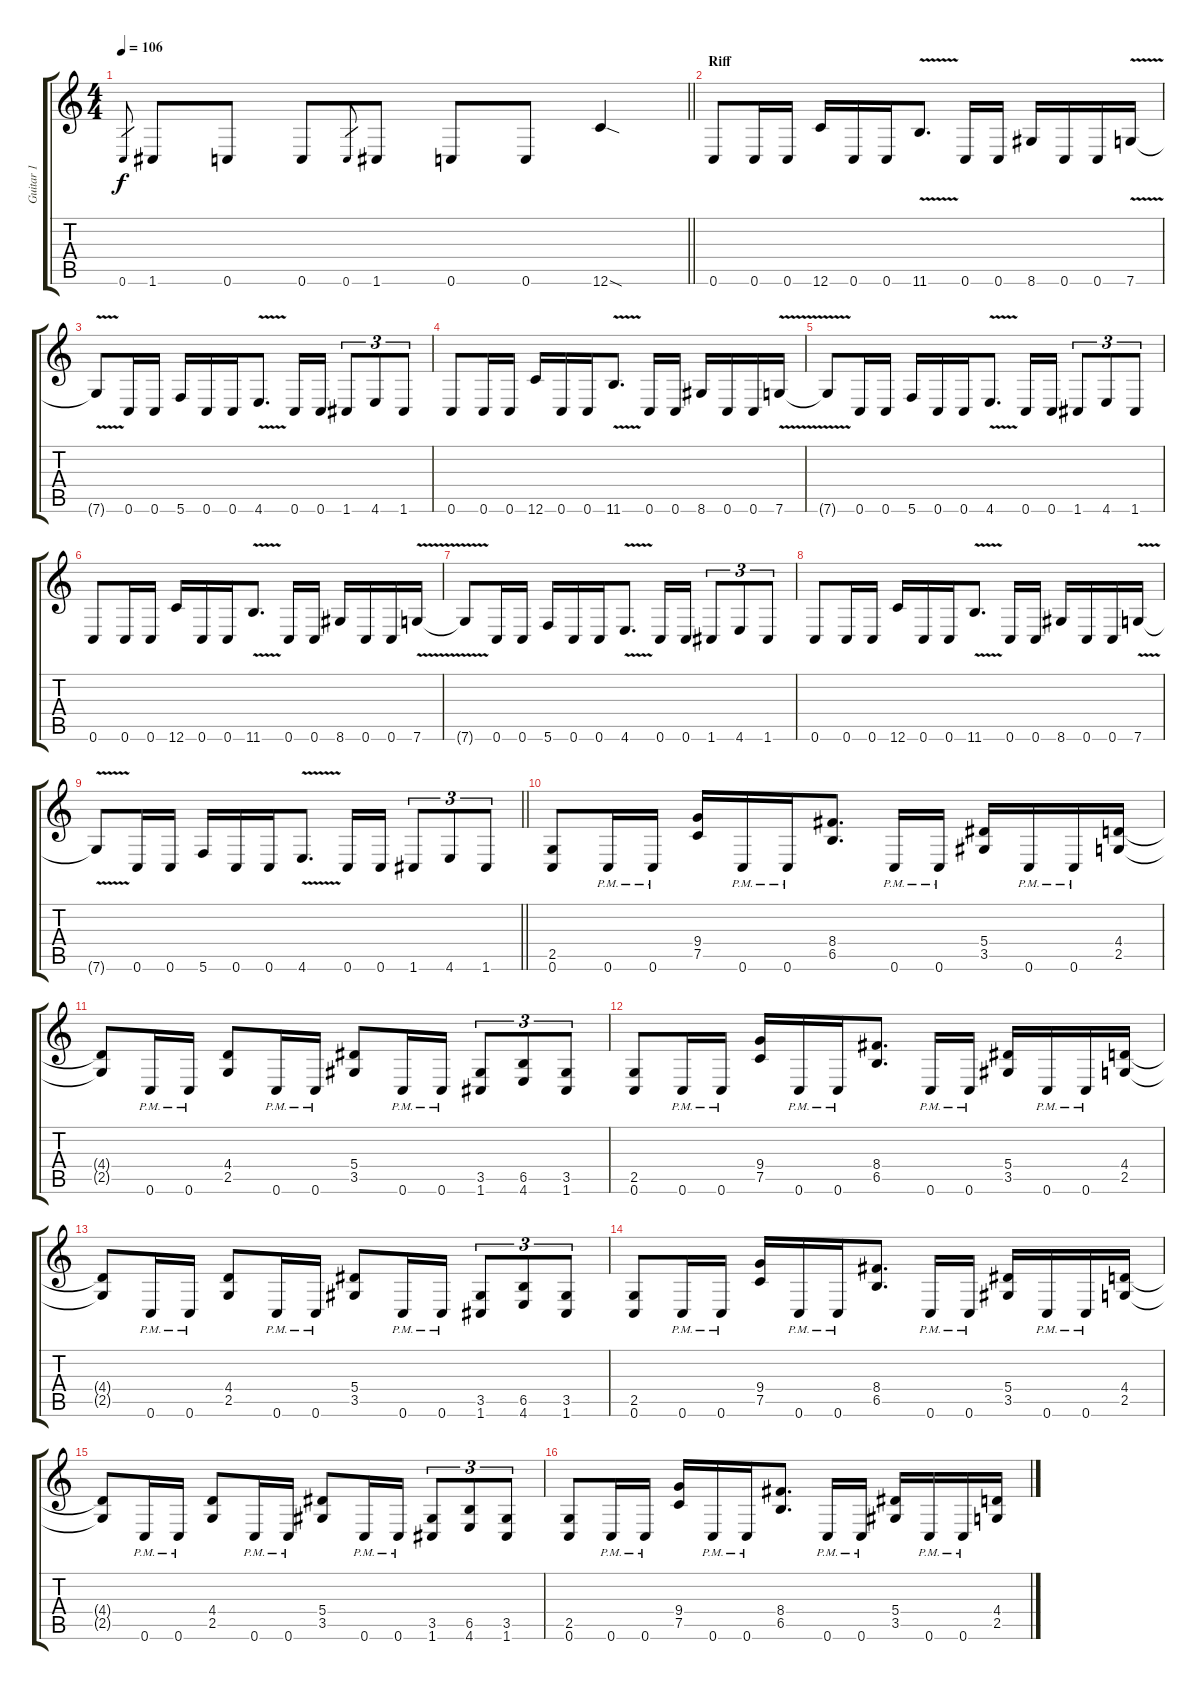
\track ("Guitar 1" "Guitar 1") {instrument distortionguitar}
\staff {score tabs}
\tuning (C4 G3 Eb3 Bb2 F2 C2) {hide}
\ts (4 4)
\tempo 106
\clef g2
\barLineRight lightlight
\ks c
0.6.8{gr dy f} 1.6.8 0.6.8 0.6.8 0.6.8{gr} 1.6.8 0.6.8 0.6.8 12.6{sod}.4 |
\section ("" "Riff")
0.6.8 0.6.16 0.6.16 12.6.16 0.6.16 0.6.16 11.6{v}.8{d} 0.6.16 0.6.16 8.6.16 0.6.16 0.6.16 7.6{v}.16 |
7.6{t}.8 0.6.16 0.6.16 5.6.16 0.6.16 0.6.16 4.6{v}.8{d} 0.6.16 0.6.16 1.6.8{tu (3 2)} 4.6.8{tu (3 2)} 1.6.8{tu (3 2)} |
0.6.8 0.6.16 0.6.16 12.6.16 0.6.16 0.6.16 11.6{v}.8{d} 0.6.16 0.6.16 8.6.16 0.6.16 0.6.16 7.6{v}.16 |
7.6{t}.8 0.6.16 0.6.16 5.6.16 0.6.16 0.6.16 4.6{v}.8{d} 0.6.16 0.6.16 1.6.8{tu (3 2)} 4.6.8{tu (3 2)} 1.6.8{tu (3 2)} |
0.6.8 0.6.16 0.6.16 12.6.16 0.6.16 0.6.16 11.6{v}.8{d} 0.6.16 0.6.16 8.6.16 0.6.16 0.6.16 7.6{v}.16 |
7.6{t}.8 0.6.16 0.6.16 5.6.16 0.6.16 0.6.16 4.6{v}.8{d} 0.6.16 0.6.16 1.6.8{tu (3 2)} 4.6.8{tu (3 2)} 1.6.8{tu (3 2)} |
0.6.8 0.6.16 0.6.16 12.6.16 0.6.16 0.6.16 11.6{v}.8{d} 0.6.16 0.6.16 8.6.16 0.6.16 0.6.16 7.6{v}.16 |
\barLineRight lightlight
7.6{t}.8 0.6.16 0.6.16 5.6.16 0.6.16 0.6.16 4.6{v}.8{d} 0.6.16 0.6.16 1.6.8{tu (3 2)} 4.6.8{tu (3 2)} 1.6.8{tu (3 2)} |
(2.5 0.6).8 0.6{pm}.16 0.6{pm}.16 (9.4 7.5).16 0.6{pm}.16 0.6{pm}.16 (8.4 6.5).8{d} 0.6{pm}.16 0.6{pm}.16 (5.4 3.5).16 0.6{pm}.16 0.6{pm}.16 (4.4 2.5).16 |
(4.4{t} 2.5{t}).8 0.6{pm}.16 0.6{pm}.16 (4.4 2.5).8 0.6{pm}.16 0.6{pm}.16 (5.4 3.5).8 0.6{pm}.16 0.6{pm}.16 (3.5 1.6).8{tu (3 2)} (6.5 4.6).8{tu (3 2)} (3.5 1.6).8{tu (3 2)} |
(2.5 0.6).8 0.6{pm}.16 0.6{pm}.16 (9.4 7.5).16 0.6{pm}.16 0.6{pm}.16 (8.4 6.5).8{d} 0.6{pm}.16 0.6{pm}.16 (5.4 3.5).16 0.6{pm}.16 0.6{pm}.16 (4.4 2.5).16 |
(4.4{t} 2.5{t}).8 0.6{pm}.16 0.6{pm}.16 (4.4 2.5).8 0.6{pm}.16 0.6{pm}.16 (5.4 3.5).8 0.6{pm}.16 0.6{pm}.16 (3.5 1.6).8{tu (3 2)} (6.5 4.6).8{tu (3 2)} (3.5 1.6).8{tu (3 2)} |
(2.5 0.6).8 0.6{pm}.16 0.6{pm}.16 (9.4 7.5).16 0.6{pm}.16 0.6{pm}.16 (8.4 6.5).8{d} 0.6{pm}.16 0.6{pm}.16 (5.4 3.5).16 0.6{pm}.16 0.6{pm}.16 (4.4 2.5).16 |
(4.4{t} 2.5{t}).8 0.6{pm}.16 0.6{pm}.16 (4.4 2.5).8 0.6{pm}.16 0.6{pm}.16 (5.4 3.5).8 0.6{pm}.16 0.6{pm}.16 (3.5 1.6).8{tu (3 2)} (6.5 4.6).8{tu (3 2)} (3.5 1.6).8{tu (3 2)} |
(2.5 0.6).8 0.6{pm}.16 0.6{pm}.16 (9.4 7.5).16 0.6{pm}.16 0.6{pm}.16 (8.4 6.5).8{d} 0.6{pm}.16 0.6{pm}.16 (5.4 3.5).16 0.6{pm}.16 0.6{pm}.16 (4.4 2.5).16
